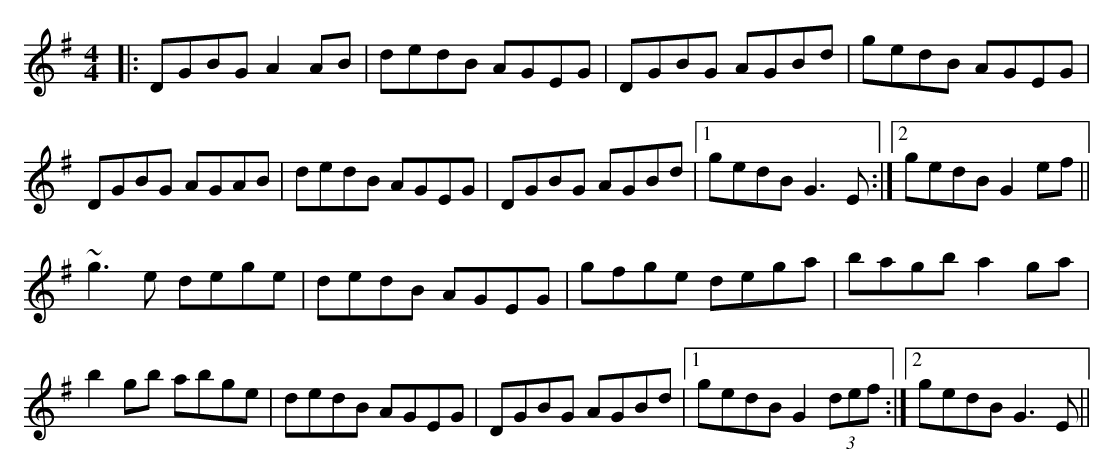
X:1
M:4/4
K:G
|:DGBG A2AB|dedB AGEG|DGBG AGBd|gedB AGEG|
DGBG AGAB|dedB AGEG|DGBG AGBd|1 gedB G3E:|2 gedB G2ef||
~g3e dege|dedB AGEG|gfge dega|bagb a2ga|
b2gb abge|dedB AGEG|DGBG AGBd|1 gedB G2 (3def:|2 gedB G3E||
